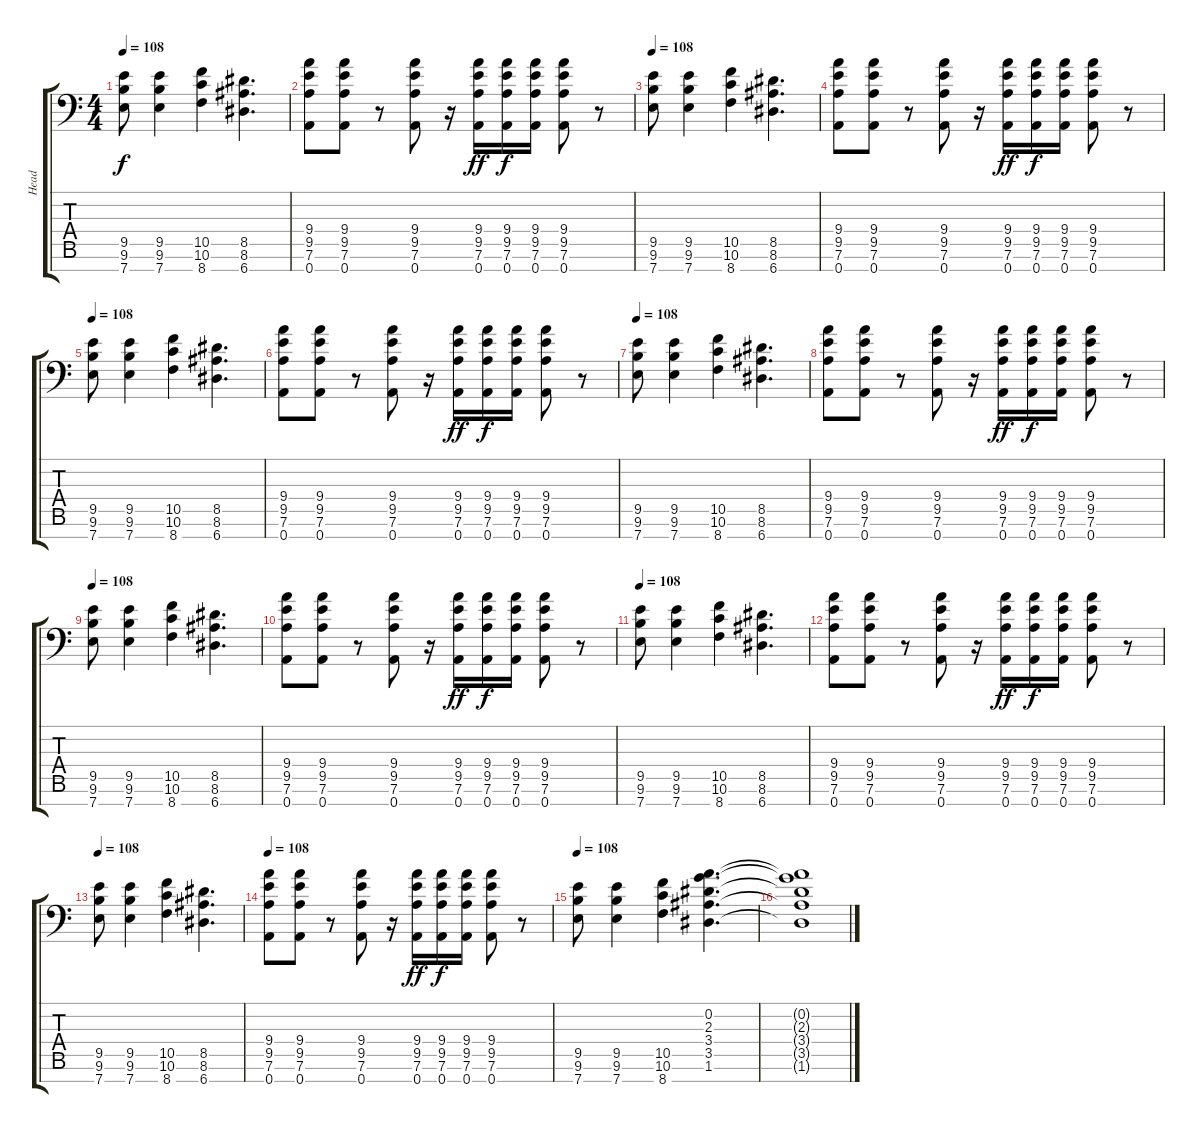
\track ("Head" "Head") {instrument distortionguitar}
\staff {score tabs}
\tuning (D4 A3 F3 C3 G2 D2 A1) {hide}
\ts (4 4)
\tempo 108
\clef f4
\ks c
(9.5 9.6 7.7).8{dy f} (9.5 9.6 7.7).4 (10.5 10.6 8.7).4 (8.5 8.6 6.7).4{d} |
(9.4 9.5 7.6 0.7).8 (9.4 9.5 7.6 0.7).8 r.8 (9.4 9.5 7.6 0.7).8 r.16 (9.4 9.5 7.6 0.7).16{dy ff} (9.4 9.5 7.6 0.7).16{dy f} (9.4 9.5 7.6 0.7).16 (9.4 9.5 7.6 0.7).8 r.8 |
\tempo 108
(9.5 9.6 7.7).8 (9.5 9.6 7.7).4 (10.5 10.6 8.7).4 (8.5 8.6 6.7).4{d} |
(9.4 9.5 7.6 0.7).8 (9.4 9.5 7.6 0.7).8 r.8 (9.4 9.5 7.6 0.7).8 r.16 (9.4 9.5 7.6 0.7).16{dy ff} (9.4 9.5 7.6 0.7).16{dy f} (9.4 9.5 7.6 0.7).16 (9.4 9.5 7.6 0.7).8 r.8 |
\tempo 108
(9.5 9.6 7.7).8 (9.5 9.6 7.7).4 (10.5 10.6 8.7).4 (8.5 8.6 6.7).4{d} |
(9.4 9.5 7.6 0.7).8 (9.4 9.5 7.6 0.7).8 r.8 (9.4 9.5 7.6 0.7).8 r.16 (9.4 9.5 7.6 0.7).16{dy ff} (9.4 9.5 7.6 0.7).16{dy f} (9.4 9.5 7.6 0.7).16 (9.4 9.5 7.6 0.7).8 r.8 |
\tempo 108
(9.5 9.6 7.7).8 (9.5 9.6 7.7).4 (10.5 10.6 8.7).4 (8.5 8.6 6.7).4{d} |
(9.4 9.5 7.6 0.7).8 (9.4 9.5 7.6 0.7).8 r.8 (9.4 9.5 7.6 0.7).8 r.16 (9.4 9.5 7.6 0.7).16{dy ff} (9.4 9.5 7.6 0.7).16{dy f} (9.4 9.5 7.6 0.7).16 (9.4 9.5 7.6 0.7).8 r.8 |
\tempo 108
(9.5 9.6 7.7).8 (9.5 9.6 7.7).4 (10.5 10.6 8.7).4 (8.5 8.6 6.7).4{d} |
(9.4 9.5 7.6 0.7).8 (9.4 9.5 7.6 0.7).8 r.8 (9.4 9.5 7.6 0.7).8 r.16 (9.4 9.5 7.6 0.7).16{dy ff} (9.4 9.5 7.6 0.7).16{dy f} (9.4 9.5 7.6 0.7).16 (9.4 9.5 7.6 0.7).8 r.8 |
\tempo 108
(9.5 9.6 7.7).8 (9.5 9.6 7.7).4 (10.5 10.6 8.7).4 (8.5 8.6 6.7).4{d} |
(9.4 9.5 7.6 0.7).8 (9.4 9.5 7.6 0.7).8 r.8 (9.4 9.5 7.6 0.7).8 r.16 (9.4 9.5 7.6 0.7).16{dy ff} (9.4 9.5 7.6 0.7).16{dy f} (9.4 9.5 7.6 0.7).16 (9.4 9.5 7.6 0.7).8 r.8 |
\tempo 108
(9.5 9.6 7.7).8 (9.5 9.6 7.7).4 (10.5 10.6 8.7).4 (8.5 8.6 6.7).4{d} |
\tempo 108
(9.4 9.5 7.6 0.7).8 (9.4 9.5 7.6 0.7).8 r.8 (9.4 9.5 7.6 0.7).8 r.16 (9.4 9.5 7.6 0.7).16{dy ff} (9.4 9.5 7.6 0.7).16{dy f} (9.4 9.5 7.6 0.7).16 (9.4 9.5 7.6 0.7).8 r.8 |
\tempo 108
(9.5 9.6 7.7).8 (9.5 9.6 7.7).4 (10.5 10.6 8.7).4 (0.2 2.3 3.4 3.5 1.6).4{d volume 12} |
(0.2{t} 2.3{t} 3.4{t} 3.5{t} 1.6{t}).1{volume 11}
